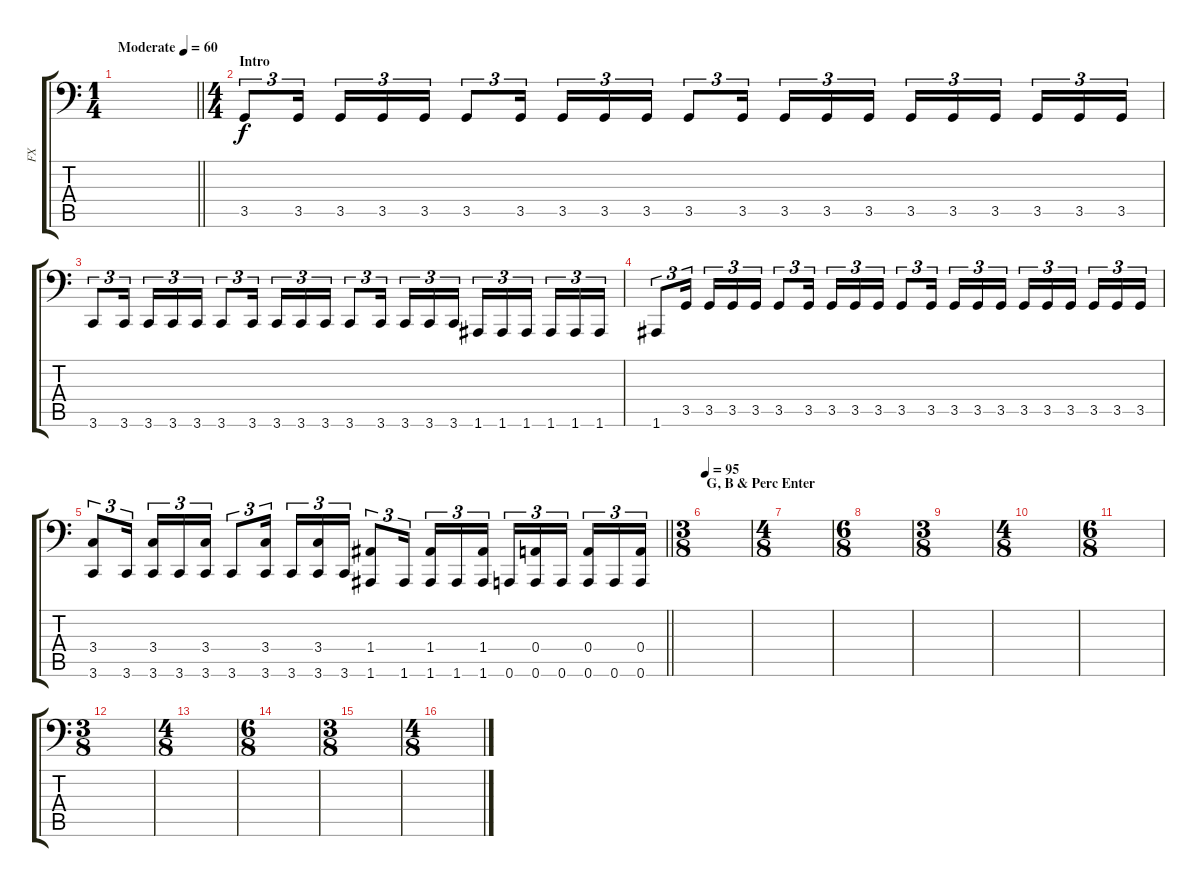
\track ("FX" "FX") {instrument pad3polysynth}
\staff {score tabs}
\tuning (B3 Gb3 D3 A2 E2 A1) {hide}
\ts (1 4)
\tempo (60 "Moderate")
\clef f4
\barLineRight lightlight
\ks c
|
\ts (4 4)
\section ("" "Intro")
3.5.8{tu (3 2)} 3.5.16{tu (3 2) beam splitsecondary} 3.5.16{tu (3 2)} 3.5.16{tu (3 2)} 3.5.16{tu (3 2)} 3.5.8{tu (3 2)} 3.5.16{tu (3 2) beam splitsecondary} 3.5.16{tu (3 2)} 3.5.16{tu (3 2)} 3.5.16{tu (3 2)} 3.5.8{tu (3 2)} 3.5.16{tu (3 2) beam splitsecondary} 3.5.16{tu (3 2)} 3.5.16{tu (3 2)} 3.5.16{tu (3 2)} 3.5.16{tu (3 2)} 3.5.16{tu (3 2)} 3.5.16{tu (3 2) beam splitsecondary} 3.5.16{tu (3 2)} 3.5.16{tu (3 2)} 3.5.16{tu (3 2)} |
3.6.8{tu (3 2)} 3.6.16{tu (3 2) beam splitsecondary} 3.6.16{tu (3 2)} 3.6.16{tu (3 2)} 3.6.16{tu (3 2)} 3.6.8{tu (3 2)} 3.6.16{tu (3 2) beam splitsecondary} 3.6.16{tu (3 2)} 3.6.16{tu (3 2)} 3.6.16{tu (3 2)} 3.6.8{tu (3 2)} 3.6.16{tu (3 2) beam splitsecondary} 3.6.16{tu (3 2)} 3.6.16{tu (3 2)} 3.6.16{tu (3 2)} 1.6.16{tu (3 2)} 1.6.16{tu (3 2)} 1.6.16{tu (3 2) beam splitsecondary} 1.6.16{tu (3 2)} 1.6.16{tu (3 2)} 1.6.16{tu (3 2)} |
1.6.8{tu (3 2)} 3.5.16{tu (3 2) beam splitsecondary} 3.5.16{tu (3 2)} 3.5.16{tu (3 2)} 3.5.16{tu (3 2)} 3.5.8{tu (3 2)} 3.5.16{tu (3 2) beam splitsecondary} 3.5.16{tu (3 2)} 3.5.16{tu (3 2)} 3.5.16{tu (3 2)} 3.5.8{tu (3 2)} 3.5.16{tu (3 2) beam splitsecondary} 3.5.16{tu (3 2)} 3.5.16{tu (3 2)} 3.5.16{tu (3 2)} 3.5.16{tu (3 2)} 3.5.16{tu (3 2)} 3.5.16{tu (3 2) beam splitsecondary} 3.5.16{tu (3 2)} 3.5.16{tu (3 2)} 3.5.16{tu (3 2)} |
\barLineRight lightlight
(3.4 3.6).8{tu (3 2)} 3.6.16{tu (3 2) beam splitsecondary} (3.4 3.6).16{tu (3 2)} 3.6.16{tu (3 2)} (3.4 3.6).16{tu (3 2)} 3.6.8{tu (3 2)} (3.4 3.6).16{tu (3 2) beam splitsecondary} 3.6.16{tu (3 2)} (3.4 3.6).16{tu (3 2)} 3.6.16{tu (3 2)} (1.4 1.6).8{tu (3 2)} 1.6.16{tu (3 2) beam splitsecondary} (1.4 1.6).16{tu (3 2)} 1.6.16{tu (3 2)} (1.4 1.6).16{tu (3 2)} 0.6.16{tu (3 2)} (0.4 0.6).16{tu (3 2)} 0.6.16{tu (3 2) beam splitsecondary} (0.4 0.6).16{tu (3 2)} 0.6.16{tu (3 2)} (0.4 0.6).16{tu (3 2)} |
\ts (3 8)
\section ("" "G, B & Perc Enter")
\tempo 95
|
\ts (4 8)
|
\ts (6 8)
|
\ts (3 8)
|
\ts (4 8)
|
\ts (6 8)
|
\ts (3 8)
|
\ts (4 8)
|
\ts (6 8)
|
\ts (3 8)
|
\ts (4 8)
